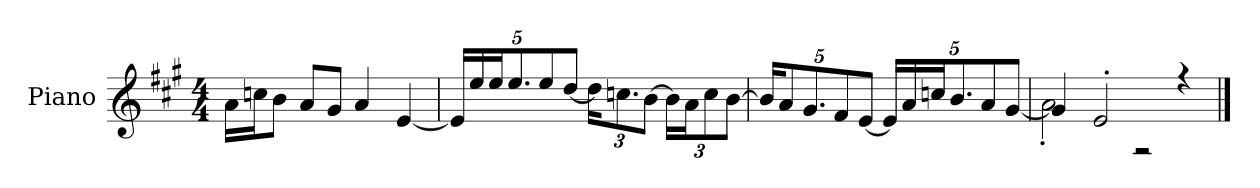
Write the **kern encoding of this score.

**kern
*part1
*staff1
*I"Piano
*I'P-no
*clefG2
*k[f#c#g#]
*M4/4
*MM90
=1
16a\LL
16ccn\J
8b\J
8a/L
8g#/J
4a/
[4e/
=2
*Xbrackettup
20e/LL]
20ee/
20ee/J
10.ee/
10ee/
[10dd/J
24dd\KL]
12.ccn\
[12b\J
24b\LL]
24a\J
12cc\
[12b\J
=3
20b/KL]
10a/
10.g#/
10f#/
[10e/J
20e/LL]
20a/
20ccn/J
10.b/
10a/
[10g#/J
!!LO:LB:g=z
=4
*^
4g#/]	2a'\
2e'/	.
.	2r
4r	.
*v	*v
==
*-
